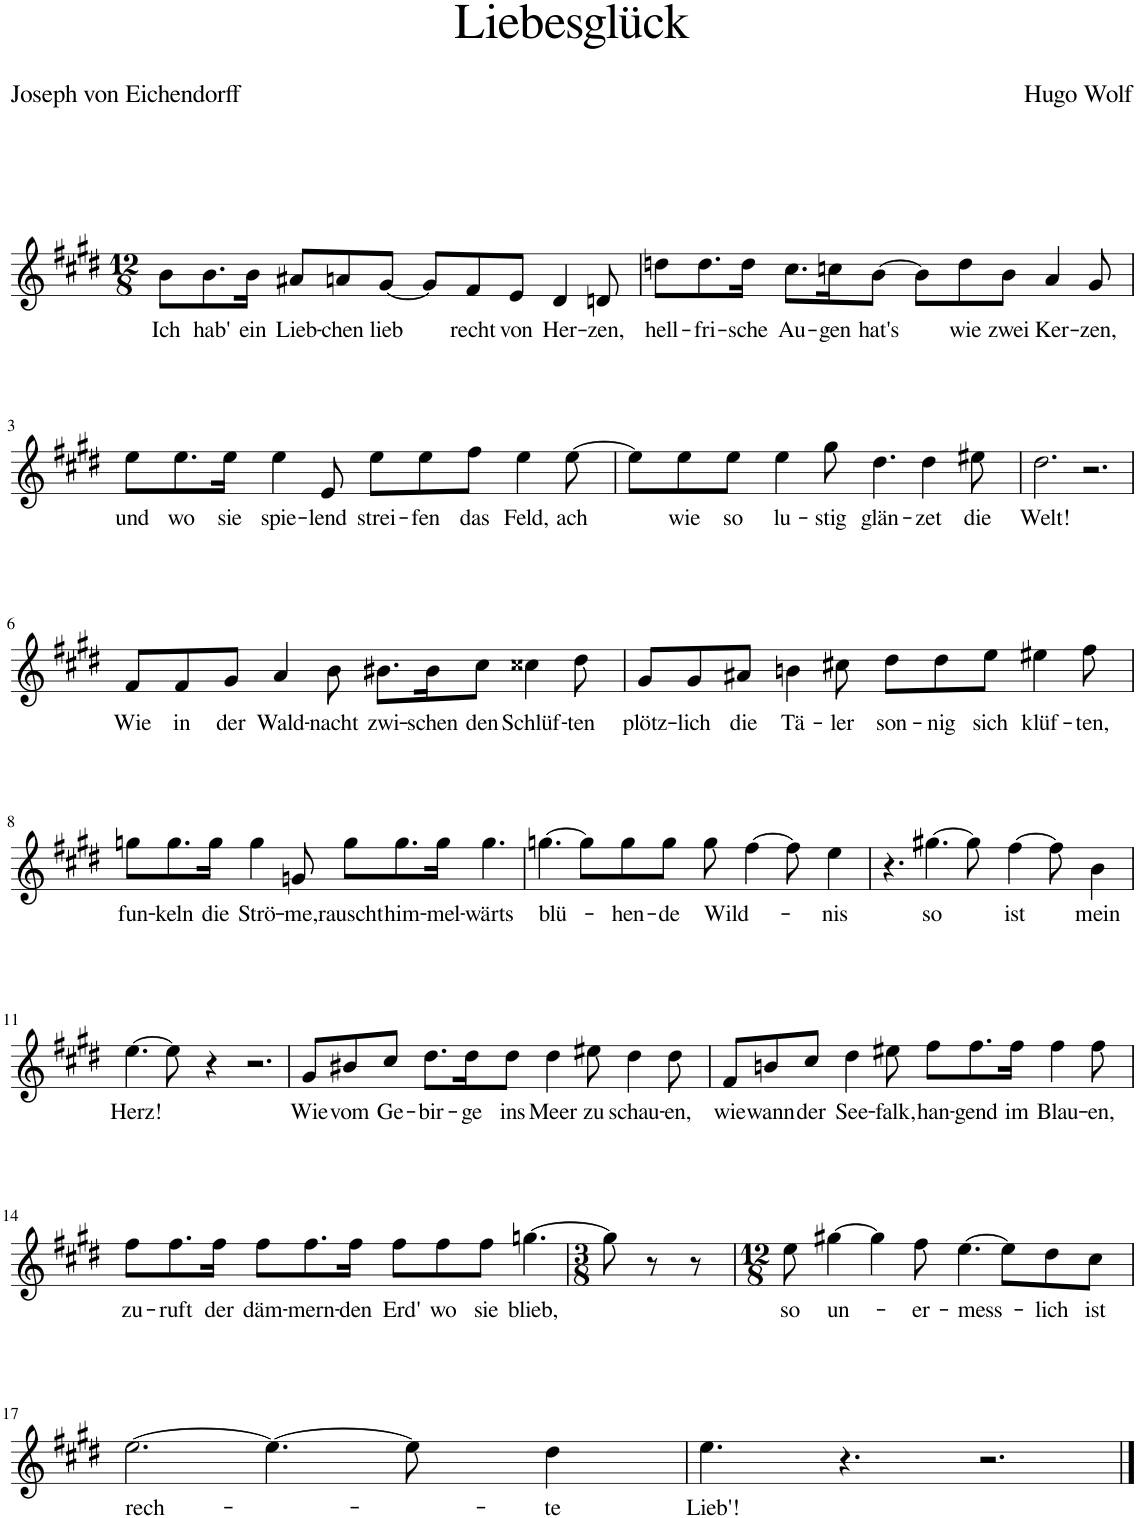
**kern	**text
*part1	*part1
*staff1	*staff1
*I"Piano	*
*I'Pno	*
*clefG2	*
*k[f#c#g#d#]	*
*M12/8	*
=1	=1
!	!LO:LY:b
8b\L	Ich
!	!LO:LY:b
8.b\	hab'
!	!LO:LY:b
16b\Jk	ein
!	!LO:LY:b
8a#X/L	Lieb-
!	!LO:LY:b
8an/	-chen
!	!LO:LY:b
[8g#/J	lieb
8g#/L]	.
!	!LO:LY:b
8f#/	recht
!	!LO:LY:b
8e/J	von
!	!LO:LY:b
4d#/	Her-
!	!LO:LY:b
8dn/	-zen,
=2	=2
!	!LO:LY:b
8ddn\L	hell-
!	!LO:LY:b
8.dd\	-fri-
!	!LO:LY:b
16dd\Jk	-sche
!	!LO:LY:b
8.cc#\L	Au-
!	!LO:LY:b
16ccn\K	-gen
!	!LO:LY:b
[8b\J	hat's
8b\L]	.
!	!LO:LY:b
8dd\	wie
!	!LO:LY:b
8b\J	zwei
!	!LO:LY:b
4a/	Ker-
!	!LO:LY:b
8g#/	-zen,
!!LO:LB:g=z
=3	=3
!	!LO:LY:b
8ee\L	und
!	!LO:LY:b
8.ee\	wo
!	!LO:LY:b
16ee\Jk	sie
!	!LO:LY:b
4ee\	spie-
!	!LO:LY:b
8e/	-lend
!	!LO:LY:b
8ee\L	strei-
!	!LO:LY:b
8ee\	-fen
!	!LO:LY:b
8ff#\J	das
!	!LO:LY:b
4ee\	Feld,
!	!LO:LY:b
[8ee\	ach
=4	=4
8ee\L]	.
!	!LO:LY:b
8ee\	wie
!	!LO:LY:b
8ee\J	so
!	!LO:LY:b
4ee\	lu-
!	!LO:LY:b
8gg#\	-stig
!	!LO:LY:b
4.dd#\	glän-
!	!LO:LY:b
4dd#\	-zet
!	!LO:LY:b
8ee#X\	die
=5	=5
!	!LO:LY:b
2.dd#\	Welt!
2.r	.
!!LO:LB:g=z
=6	=6
!	!LO:LY:b
8f#/L	Wie
!	!LO:LY:b
8f#/	in
!	!LO:LY:b
8g#/J	der
!	!LO:LY:b
4a/	Wald-
!	!LO:LY:b
8b\	-nacht
!	!LO:LY:b
8.b#X\L	zwi-
!	!LO:LY:b
16b#\K	-schen
!	!LO:LY:b
8cc#\J	den
!	!LO:LY:b
4cc##X\	Schlüf-
!	!LO:LY:b
8dd#\	-ten
=7	=7
!	!LO:LY:b
8g#/L	plötz-
!	!LO:LY:b
8g#/	-lich
!	!LO:LY:b
8a#X/J	die
!	!LO:LY:b
4bn\	Tä-
!	!LO:LY:b
8cc#X\	-ler
!	!LO:LY:b
8dd#\L	son-
!	!LO:LY:b
8dd#\	-nig
!	!LO:LY:b
8ee\J	sich
!	!LO:LY:b
4ee#X\	klüf-
!	!LO:LY:b
8ff#\	-ten,
!!LO:LB:g=z
=8	=8
!	!LO:LY:b
8ggn\L	fun-
!	!LO:LY:b
8.gg\	-keln
!	!LO:LY:b
16gg\Jk	die
!	!LO:LY:b
4gg\	Strö-
!	!LO:LY:b
8gn/	-me,
!	!LO:LY:b
8gg\L	rauscht
!	!LO:LY:b
8.gg\	him-
!	!LO:LY:b
16gg\Jk	-mel-
!	!LO:LY:b
4.gg\	-wärts
=9	=9
!	!LO:LY:b
[4.ggn\	blü-
8gg\L]	.
!	!LO:LY:b
8gg\	-hen-
!	!LO:LY:b
8gg\J	-de
!	!LO:LY:b
8gg\	Wild-
[4ff#\	.
8ff#\]	.
!	!LO:LY:b
4ee\	-nis
=10	=10
4.r	.
!	!LO:LY:b
[4.gg#X\	so
8gg#\]	.
!	!LO:LY:b
[4ff#\	ist
8ff#\]	.
!	!LO:LY:b
4b\	mein
!!LO:LB:g=z
=11	=11
!	!LO:LY:b
[4.ee\	Herz!
8ee\]	.
4r	.
2.r	.
=12	=12
!	!LO:LY:b
8g#/L	Wie
!	!LO:LY:b
8b#X/	vom
!	!LO:LY:b
8cc#/J	Ge-
!	!LO:LY:b
8.dd#\L	-bir-
!	!LO:LY:b
16dd#\K	-ge
!	!LO:LY:b
8dd#\J	ins
!	!LO:LY:b
4dd#\	Meer
!	!LO:LY:b
8ee#X\	zu
!	!LO:LY:b
4dd#\	schau-
!	!LO:LY:b
8dd#\	-en,
=13	=13
!	!LO:LY:b
8f#/L	wie
!	!LO:LY:b
8bn/	wann
!	!LO:LY:b
8cc#/J	der
!	!LO:LY:b
4dd#\	See-
!	!LO:LY:b
8ee#X\	-falk,
!	!LO:LY:b
8ff#\L	han-
!	!LO:LY:b
8.ff#\	-gend
!	!LO:LY:b
16ff#\Jk	im
!	!LO:LY:b
4ff#\	Blau-
!	!LO:LY:b
8ff#\	-en,
!!LO:LB:g=z
=14	=14
!	!LO:LY:b
8ff#\L	zu-
!	!LO:LY:b
8.ff#\	-ruft
!	!LO:LY:b
16ff#\Jk	der
!	!LO:LY:b
8ff#\L	däm-
!	!LO:LY:b
8.ff#\	-mern-
!	!LO:LY:b
16ff#\Jk	-den
!	!LO:LY:b
8ff#\L	Erd'
!	!LO:LY:b
8ff#\	wo
!	!LO:LY:b
8ff#\J	sie
!	!LO:LY:b
[4.ggn\	blieb,
=15	=15
*M3/8	*
8gg\]	.
8r	.
8r	.
=16	=16
*M12/8	*
!	!LO:LY:b
8ee\	so
!	!LO:LY:b
[4gg#X\	un-
4gg#\]	.
!	!LO:LY:b
8ff#\	-er-
!	!LO:LY:b
[4.ee\	-mess-
8ee\L]	.
!	!LO:LY:b
8dd#\	-lich
!	!LO:LY:b
8cc#\J	ist
!!LO:LB:g=z
=17	=17
!	!LO:LY:b
[2.ee\	rech-
4.ee\_	.
8ee\]	.
!	!LO:LY:b
4dd#\	-te
=18	=18
!	!LO:LY:b
4.ee\	Lieb'!
4.r	.
2.r	.
==	==
*-	*-
